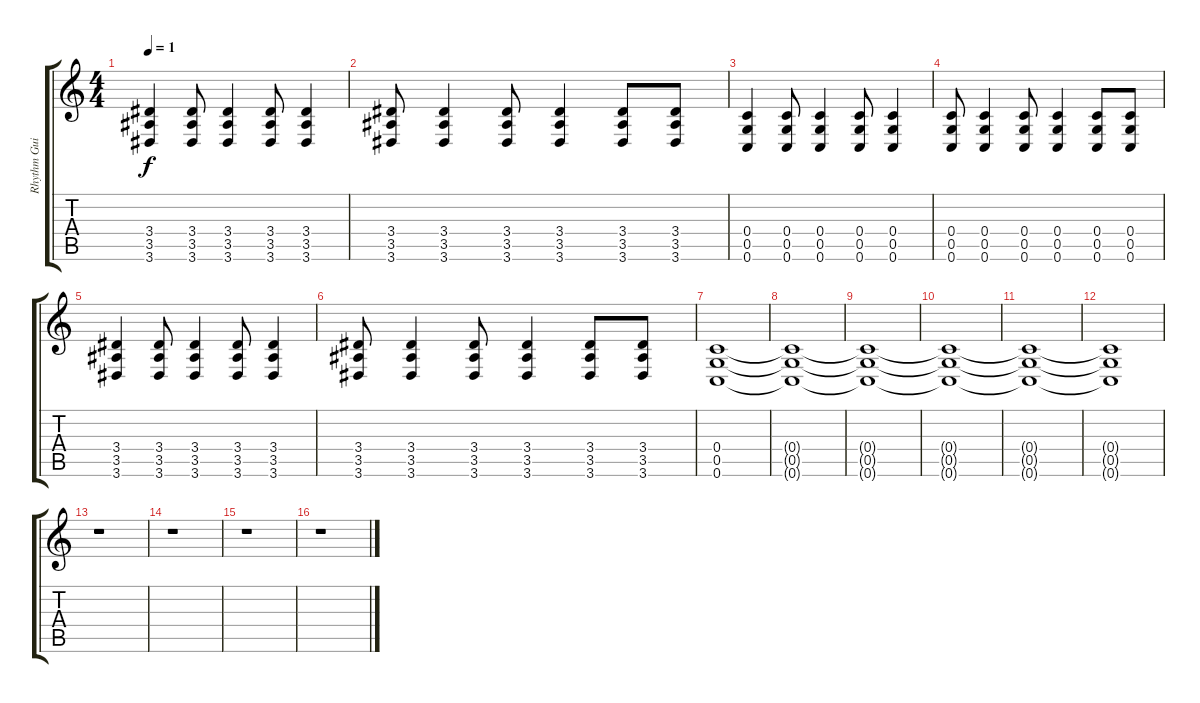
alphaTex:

\track ("Rhythm Guitar 2" "Rhythm Gui") {instrument distortionguitar}
\staff {score tabs}
\tuning (D4 A3 F3 C3 G2 C2) {hide}
\ts (4 4)
\tempo 1
\clef g2
\ks c
(3.4 3.5 3.6).4{dy f} (3.4 3.5 3.6).8 (3.4 3.5 3.6).4 (3.4 3.5 3.6).8 (3.4 3.5 3.6).4 |
(3.4 3.5 3.6).8 (3.4 3.5 3.6).4 (3.4 3.5 3.6).8 (3.4 3.5 3.6).4 (3.4 3.5 3.6).8 (3.4 3.5 3.6).8 |
(0.4 0.5 0.6).4 (0.4 0.5 0.6).8 (0.4 0.5 0.6).4 (0.4 0.5 0.6).8 (0.4 0.5 0.6).4 |
(0.4 0.5 0.6).8 (0.4 0.5 0.6).4 (0.4 0.5 0.6).8 (0.4 0.5 0.6).4 (0.4 0.5 0.6).8 (0.4 0.5 0.6).8 |
(3.4 3.5 3.6).4 (3.4 3.5 3.6).8 (3.4 3.5 3.6).4 (3.4 3.5 3.6).8 (3.4 3.5 3.6).4 |
(3.4 3.5 3.6).8 (3.4 3.5 3.6).4 (3.4 3.5 3.6).8 (3.4 3.5 3.6).4 (3.4 3.5 3.6).8 (3.4 3.5 3.6).8 |
(0.4 0.5 0.6).1 |
(0.4{t} 0.5{t} 0.6{t}).1 |
(0.4{t} 0.5{t} 0.6{t}).1 |
(0.4{t} 0.5{t} 0.6{t}).1 |
(0.4{t} 0.5{t} 0.6{t}).1 |
(0.4{t} 0.5{t} 0.6{t}).1 |
r.1 |
r.1 |
r.1 |
r.1
